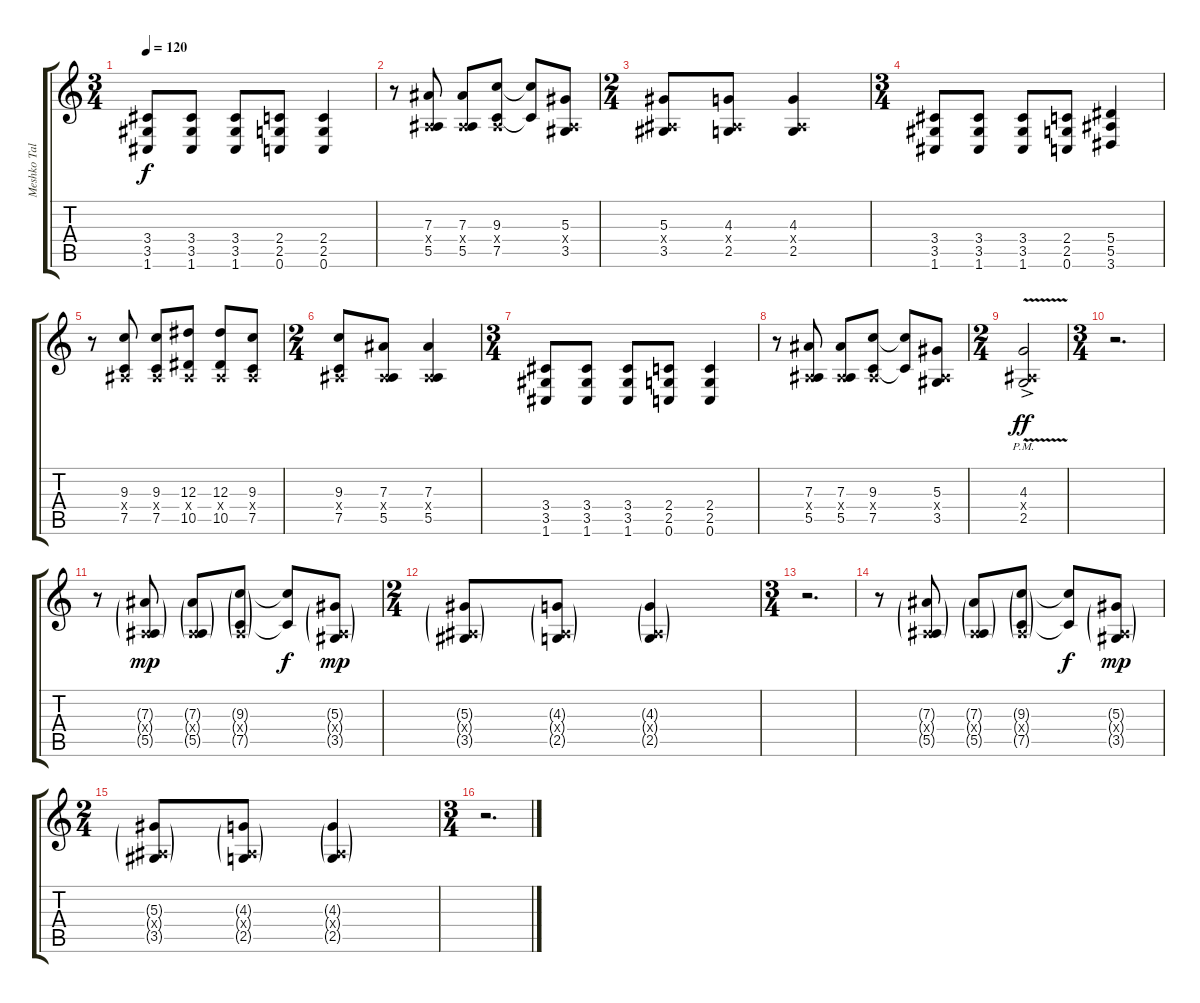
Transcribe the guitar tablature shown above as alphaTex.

\track ("Meshko Talarshik" "Meshko Tal") {instrument distortionguitar}
\staff {score tabs}
\tuning (C4 G3 Eb3 Bb2 F2 C2) {hide}
\ts (3 4)
\tempo 120
\clef g2
\ks c
(3.4 3.5 1.6).8{dy f} (3.4 3.5 1.6).8 (3.4 3.5 1.6).8 (2.4 2.5 0.6).8 (2.4 2.5 0.6).4 |
r.8 (7.3 0.4{x} 5.5).8 (7.3 0.4{x} 5.5).8 (9.3 0.4{x} 7.5).8 (9.3{t} 7.5{t}).8 (5.3 0.4{x} 3.5).8 |
\ts (2 4)
(5.3 0.4{x} 3.5).8 (4.3 0.4{x} 2.5).8 (4.3 0.4{x} 2.5).4 |
\ts (3 4)
(3.4 3.5 1.6).8 (3.4 3.5 1.6).8 (3.4 3.5 1.6).8 (2.4 2.5 0.6).8 (5.4 5.5 3.6).4 |
r.8 (9.3 0.4{x} 7.5).8 (9.3 0.4{x} 7.5).8 (12.3 0.4{x} 10.5).8 (12.3 0.4{x} 10.5).8 (9.3 0.4{x} 7.5).8 |
\ts (2 4)
(9.3 0.4{x} 7.5).8 (7.3 0.4{x} 5.5).8 (7.3 0.4{x} 5.5).4 |
\ts (3 4)
(3.4 3.5 1.6).8 (3.4 3.5 1.6).8 (3.4 3.5 1.6).8 (2.4 2.5 0.6).8 (2.4 2.5 0.6).4 |
r.8 (7.3 0.4{x} 5.5).8 (7.3 0.4{x} 5.5).8 (9.3 0.4{x} 7.5).8 (9.3{t} 7.5{t}).8 (5.3 0.4{x} 3.5).8 |
\ts (2 4)
(4.3{v ac pm} 0.4{ac x} 2.5{ac}).2{dy ff} |
\ts (3 4)
r.2{d} |
r.8 (7.3{g} 0.4{g x} 5.5{g}).8{dy mp} (7.3{g} 0.4{g x} 5.5{g}).8 (9.3{g} 0.4{g x} 7.5{g}).8 (9.3{t} 7.5{t}).8{dy f} (5.3{g} 0.4{g x} 3.5{g}).8{dy mp} |
\ts (2 4)
(5.3{g} 0.4{g x} 3.5{g}).8 (4.3{g} 0.4{g x} 2.5{g}).8 (4.3{g} 0.4{g x} 2.5{g}).4 |
\ts (3 4)
r.2{d} |
r.8 (7.3{g} 0.4{g x} 5.5{g}).8 (7.3{g} 0.4{g x} 5.5{g}).8 (9.3{g} 0.4{g x} 7.5{g}).8 (9.3{t} 7.5{t}).8{dy f} (5.3{g} 0.4{g x} 3.5{g}).8{dy mp} |
\ts (2 4)
(5.3{g} 0.4{g x} 3.5{g}).8 (4.3{g} 0.4{g x} 2.5{g}).8 (4.3{g} 0.4{g x} 2.5{g}).4 |
\ts (3 4)
r.2{d}
